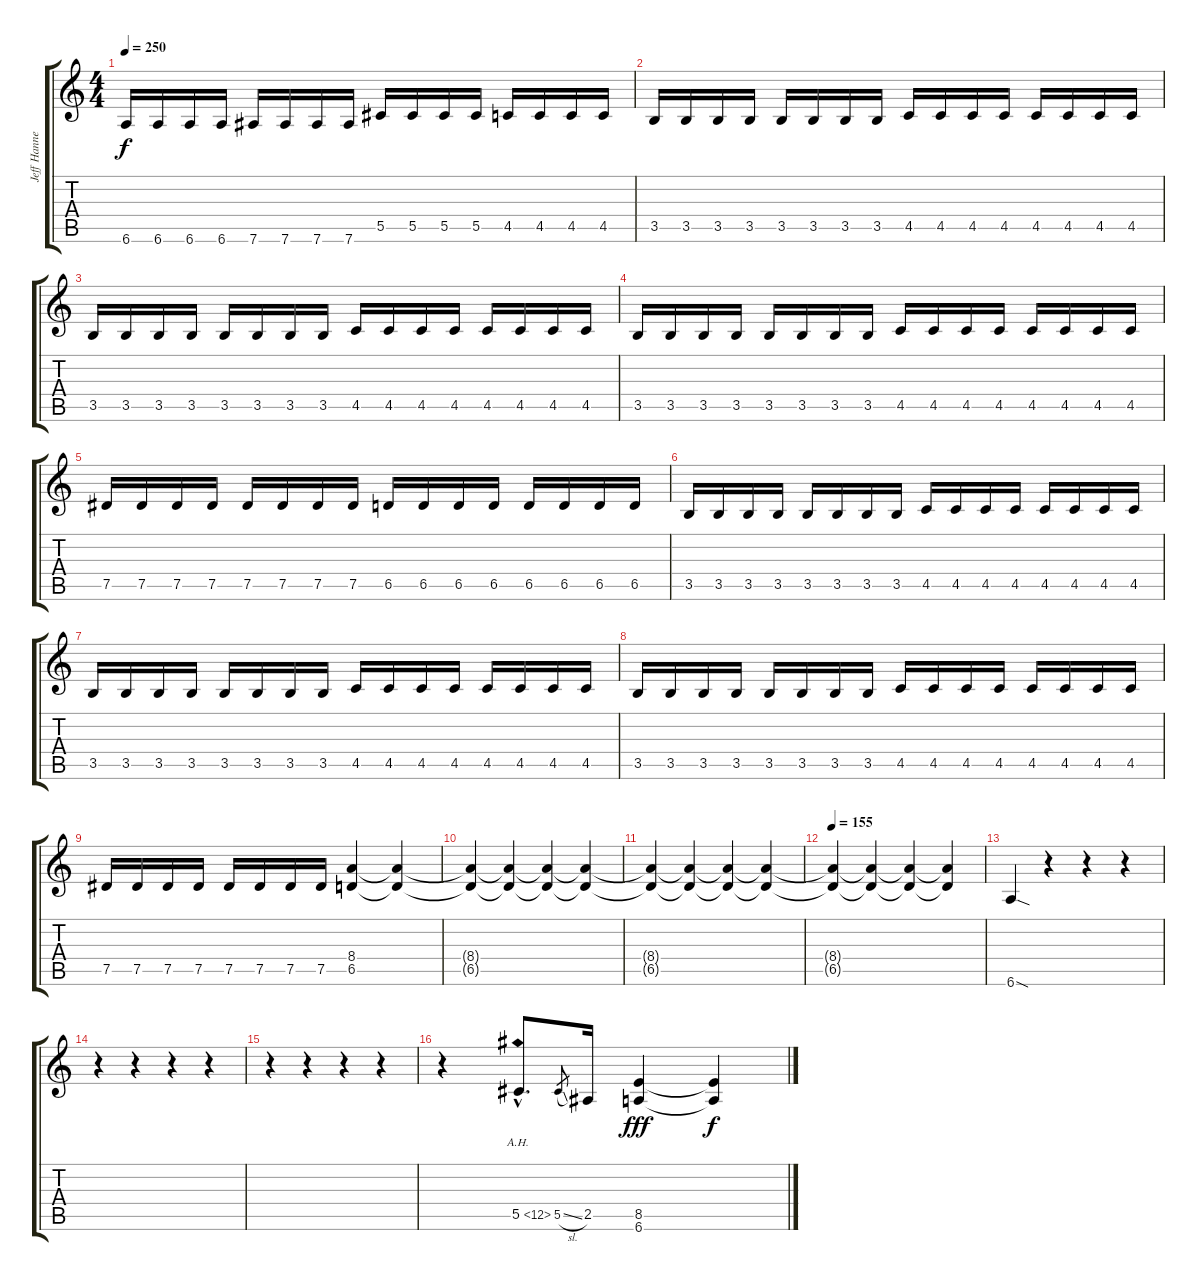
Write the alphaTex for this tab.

\track ("Jeff Hanneman" "Jeff Hanne") {instrument distortionguitar}
\staff {score tabs}
\tuning (Eb4 Bb3 Gb3 Db3 Ab2 Eb2) {hide}
\ts (4 4)
\tempo 250
\clef g2
\ks c
6.6.16{dy f} 6.6.16 6.6.16 6.6.16 7.6.16 7.6.16 7.6.16 7.6.16 5.5.16 5.5.16 5.5.16 5.5.16 4.5.16 4.5.16 4.5.16 4.5.16 |
3.5.16 3.5.16 3.5.16 3.5.16 3.5.16 3.5.16 3.5.16 3.5.16 4.5.16 4.5.16 4.5.16 4.5.16 4.5.16 4.5.16 4.5.16 4.5.16 |
3.5.16 3.5.16 3.5.16 3.5.16 3.5.16 3.5.16 3.5.16 3.5.16 4.5.16 4.5.16 4.5.16 4.5.16 4.5.16 4.5.16 4.5.16 4.5.16 |
3.5.16 3.5.16 3.5.16 3.5.16 3.5.16 3.5.16 3.5.16 3.5.16 4.5.16 4.5.16 4.5.16 4.5.16 4.5.16 4.5.16 4.5.16 4.5.16 |
7.5.16 7.5.16 7.5.16 7.5.16 7.5.16 7.5.16 7.5.16 7.5.16 6.5.16 6.5.16 6.5.16 6.5.16 6.5.16 6.5.16 6.5.16 6.5.16 |
3.5.16 3.5.16 3.5.16 3.5.16 3.5.16 3.5.16 3.5.16 3.5.16 4.5.16 4.5.16 4.5.16 4.5.16 4.5.16 4.5.16 4.5.16 4.5.16 |
3.5.16 3.5.16 3.5.16 3.5.16 3.5.16 3.5.16 3.5.16 3.5.16 4.5.16 4.5.16 4.5.16 4.5.16 4.5.16 4.5.16 4.5.16 4.5.16 |
3.5.16 3.5.16 3.5.16 3.5.16 3.5.16 3.5.16 3.5.16 3.5.16 4.5.16 4.5.16 4.5.16 4.5.16 4.5.16 4.5.16 4.5.16 4.5.16 |
7.5.16 7.5.16 7.5.16 7.5.16 7.5.16 7.5.16 7.5.16 7.5.16 (8.4 6.5).4 (8.4{t} 6.5{t}).4 |
(8.4{t} 6.5{t}).4 (8.4{t} 6.5{t}).4 (8.4{t} 6.5{t}).4 (8.4{t} 6.5{t}).4 |
(8.4{t} 6.5{t}).4 (8.4{t} 6.5{t}).4 (8.4{t} 6.5{t}).4 (8.4{t} 6.5{t}).4 |
\tempo 155
(8.4{t} 6.5{t}).4 (8.4{t} 6.5{t}).4 (8.4{t} 6.5{t}).4 (8.4{t} 6.5{t}).4 |
6.6{sod}.4 r.4 r.4 r.4 |
r.4 r.4 r.4 r.4 |
r.4 r.4 r.4 r.4 |
r.4 5.5{ah 7 hac}.8{d} 5.5{sl}.8{gr} 2.5.16 (8.5 6.6).4{dy fff} (8.5{t} 6.6{t}).4{dy f}
